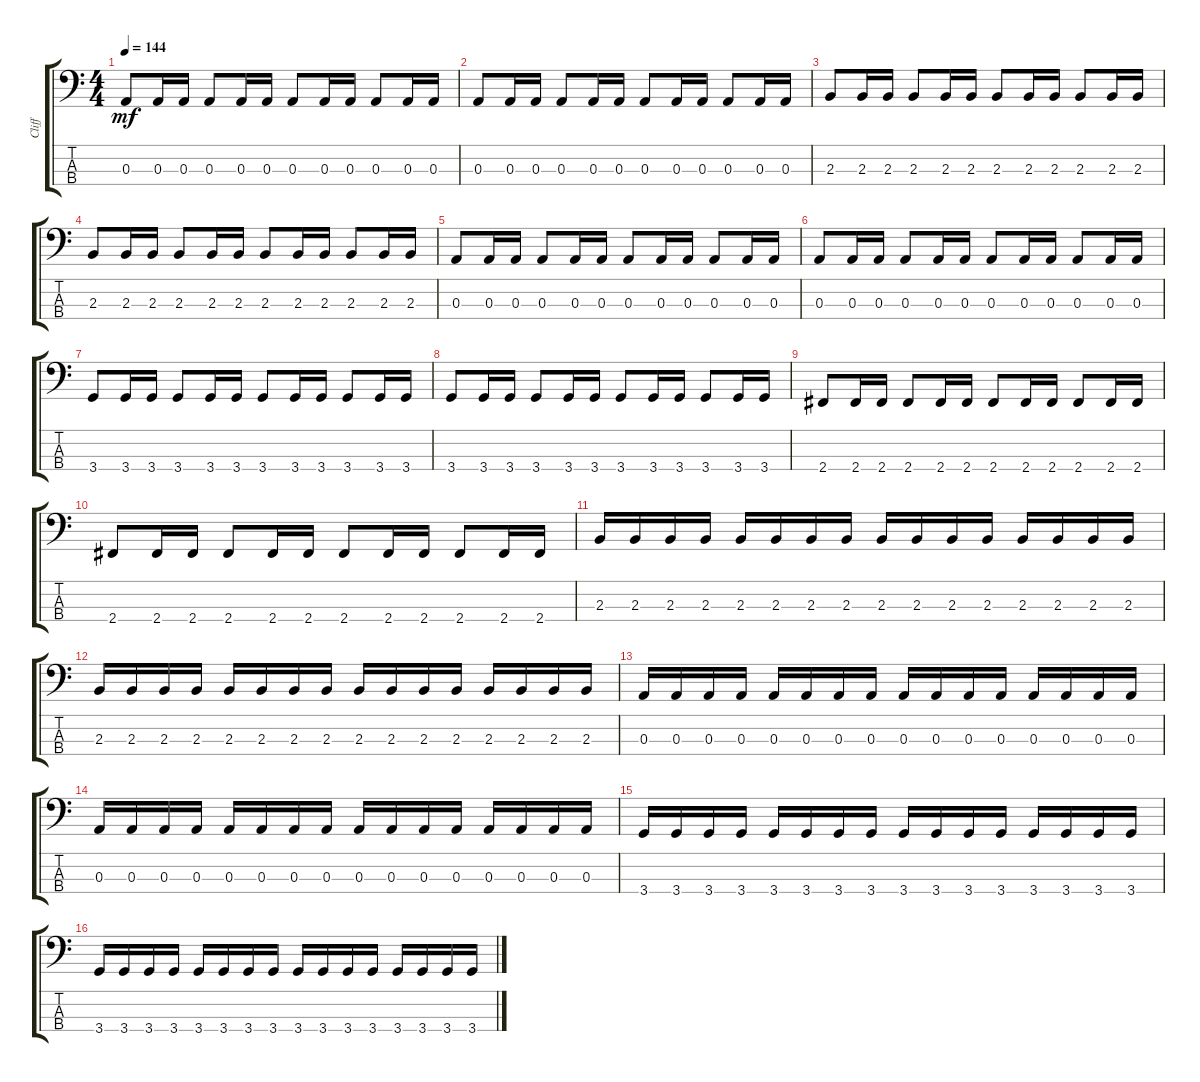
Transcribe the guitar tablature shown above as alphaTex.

\track ("Cliff" "Cliff") {instrument electricbassfinger}
\staff {score tabs}
\tuning (G2 D2 A1 E1) {hide}
\ts (4 4)
\tempo 144
\clef f4
\ks c
0.3.8{dy mf} 0.3.16 0.3.16 0.3.8 0.3.16 0.3.16 0.3.8 0.3.16 0.3.16 0.3.8 0.3.16 0.3.16 |
0.3.8 0.3.16 0.3.16 0.3.8 0.3.16 0.3.16 0.3.8 0.3.16 0.3.16 0.3.8 0.3.16 0.3.16 |
2.3.8 2.3.16 2.3.16 2.3.8 2.3.16 2.3.16 2.3.8 2.3.16 2.3.16 2.3.8 2.3.16 2.3.16 |
2.3.8 2.3.16 2.3.16 2.3.8 2.3.16 2.3.16 2.3.8 2.3.16 2.3.16 2.3.8 2.3.16 2.3.16 |
0.3.8 0.3.16 0.3.16 0.3.8 0.3.16 0.3.16 0.3.8 0.3.16 0.3.16 0.3.8 0.3.16 0.3.16 |
0.3.8 0.3.16 0.3.16 0.3.8 0.3.16 0.3.16 0.3.8 0.3.16 0.3.16 0.3.8 0.3.16 0.3.16 |
3.4.8 3.4.16 3.4.16 3.4.8 3.4.16 3.4.16 3.4.8 3.4.16 3.4.16 3.4.8 3.4.16 3.4.16 |
3.4.8 3.4.16 3.4.16 3.4.8 3.4.16 3.4.16 3.4.8 3.4.16 3.4.16 3.4.8 3.4.16 3.4.16 |
2.4.8 2.4.16 2.4.16 2.4.8 2.4.16 2.4.16 2.4.8 2.4.16 2.4.16 2.4.8 2.4.16 2.4.16 |
2.4.8 2.4.16 2.4.16 2.4.8 2.4.16 2.4.16 2.4.8 2.4.16 2.4.16 2.4.8 2.4.16 2.4.16 |
2.3.16 2.3.16 2.3.16 2.3.16 2.3.16 2.3.16 2.3.16 2.3.16 2.3.16 2.3.16 2.3.16 2.3.16 2.3.16 2.3.16 2.3.16 2.3.16 |
2.3.16 2.3.16 2.3.16 2.3.16 2.3.16 2.3.16 2.3.16 2.3.16 2.3.16 2.3.16 2.3.16 2.3.16 2.3.16 2.3.16 2.3.16 2.3.16 |
0.3.16 0.3.16 0.3.16 0.3.16 0.3.16 0.3.16 0.3.16 0.3.16 0.3.16 0.3.16 0.3.16 0.3.16 0.3.16 0.3.16 0.3.16 0.3.16 |
0.3.16 0.3.16 0.3.16 0.3.16 0.3.16 0.3.16 0.3.16 0.3.16 0.3.16 0.3.16 0.3.16 0.3.16 0.3.16 0.3.16 0.3.16 0.3.16 |
3.4.16 3.4.16 3.4.16 3.4.16 3.4.16 3.4.16 3.4.16 3.4.16 3.4.16 3.4.16 3.4.16 3.4.16 3.4.16 3.4.16 3.4.16 3.4.16 |
3.4.16 3.4.16 3.4.16 3.4.16 3.4.16 3.4.16 3.4.16 3.4.16 3.4.16 3.4.16 3.4.16 3.4.16 3.4.16 3.4.16 3.4.16 3.4.16
